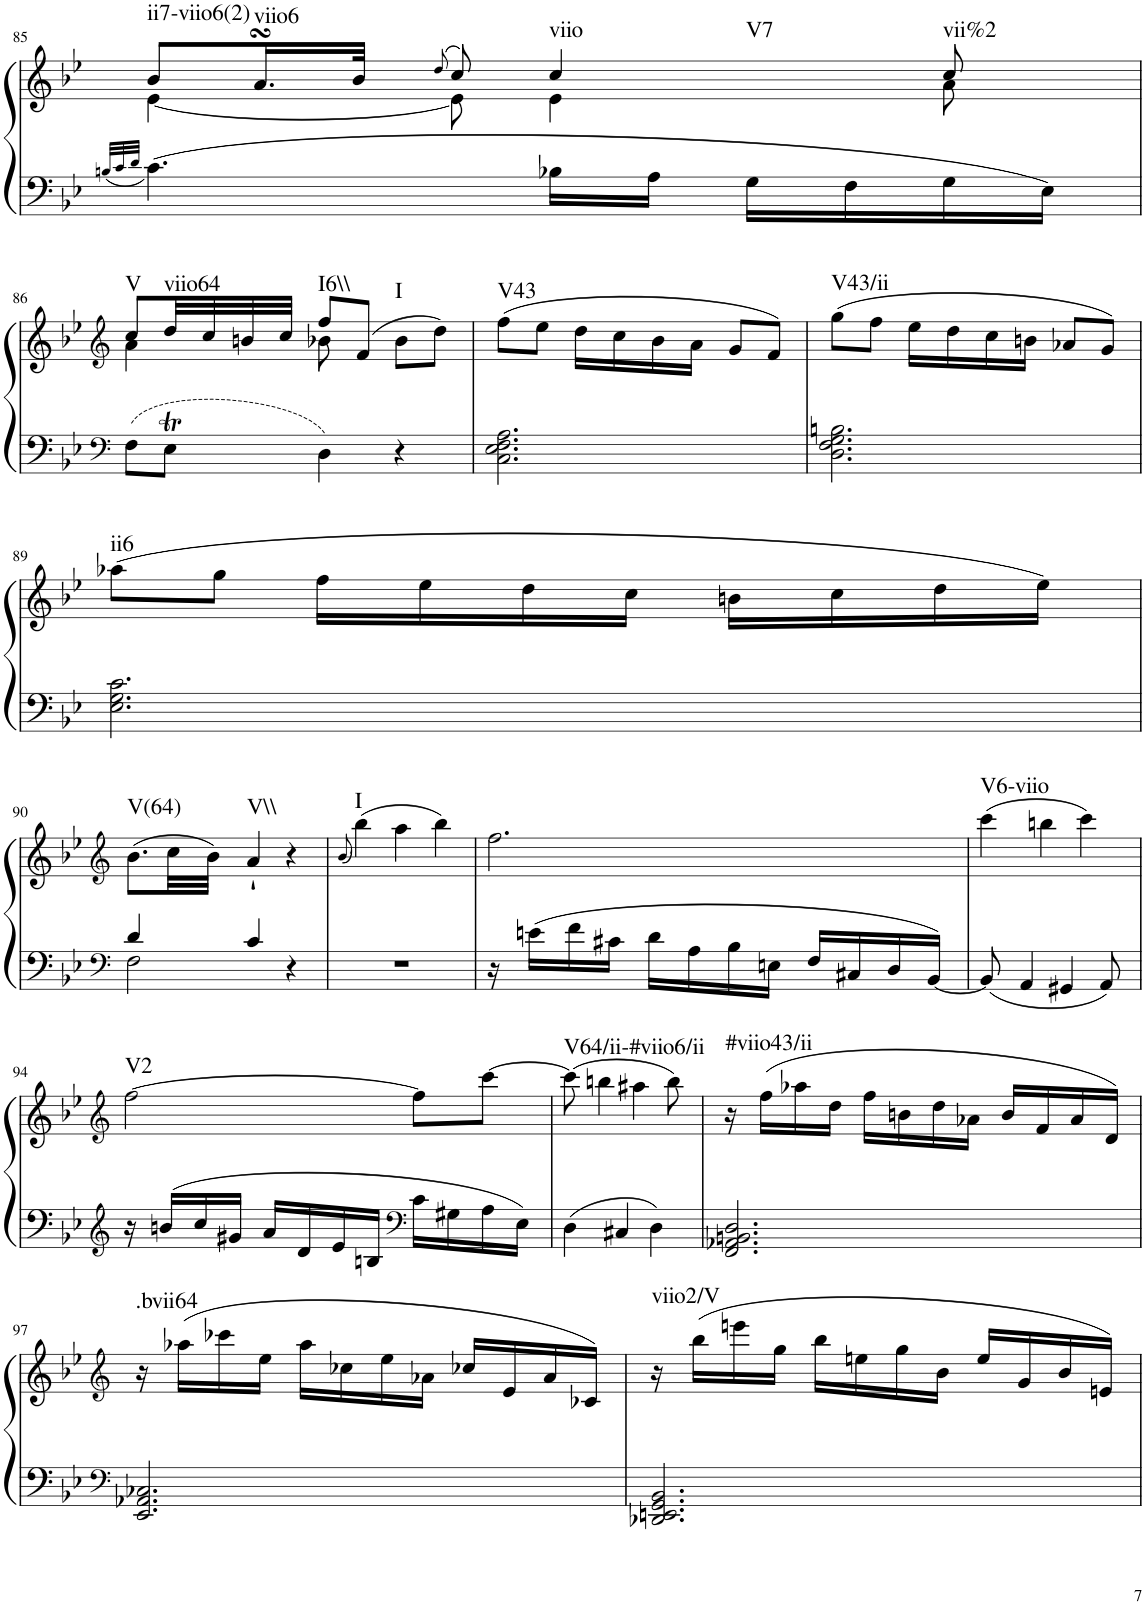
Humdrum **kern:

**kern	**kern	**harte
*part1	*part1	*part1
*staff2	*staff1	*
*I"unbenannt2	*	*
!!LO:PB:g=z
*clefF4	*clefG2	*
*k[b-e-]	*k[b-e-]	*
*M3/4	*M3/4	*
=85	=85	=85
32qBn/LLL	.	.
32qc/	.	.
32qd/JJJ	.	.
*	*^	*
!	!	!	!LO:H:kt=ii7-viio6(2)
4.c\	8b-/L	[4e-\	N
!	!	!	!LO:H:kt=viio6
.	16.asSsS/L	.	N
.	32b-/JJk	.	.
.	(8qdd/	.	.
.	8cc/)	8e-\]	.
!	!	!	!LO:H:n=1:kt=viio
!	!	!	!LO:H:n=2:kt=V7
16B-X\LL	4cc/	4e-\	N N
16A\JJ	.	.	.
16G\LL	.	.	.
16F\	.	.	.
!	!	!	!LO:H:kt=vii%2
16G\	8cc/	8a\	N
16E-\JJ	.	.	.
!!LO:LB:g=z	!!
=86	=86	=86	=86
*clefF4	*clefG2	*	*
!	!	!	!LO:H:kt=V
8F\L	8cc/L	4a\	N
!	!	!	!LO:H:kt=viio64
8E-T\J	32dd/LL	.	N
.	32cc/	.	.
.	32bn/	.	.
.	32cc/JJJ	.	.
!	!	!	!LO:H:kt=I6\\
4D\	8ff/L	8b-X\	N
.	(8f/J	4.ryy	.
!	!	!	!LO:H:kt=I
4r	8b-\L	.	N
.	8dd\J)	.	.
*	*v	*v	*
=87	=87	=87
!	!	!LO:H:kt=V43
2.C\ 2.E-\ 2.F\ 2.A\	(8ff\L	N
.	8ee-\J	.
.	16dd\LL	.
.	16cc\	.
.	16b-\	.
.	16a\JJ	.
.	8g/L	.
.	8f/J)	.
=88	=88	=88
!	!	!LO:H:kt=V43/ii
2.D\ 2.F\ 2.G\ 2.Bn\	(8gg\L	N
.	8ff\J	.
.	16ee-\LL	.
.	16dd\	.
.	16cc\	.
.	16bn\JJ	.
.	8a-X/L	.
.	8g/J)	.
!!LO:LB:g=z
=89	=89	=89
!	!	!LO:H:kt=ii6
2.E-\ 2.G\ 2.c\	(8aa-X\L	N
.	8gg\J	.
.	16ff\LL	.
.	16ee-\	.
.	16dd\	.
.	16cc\JJ	.
.	16bn\LL	.
.	16cc\	.
.	16dd\	.
.	16ee-\JJ)	.
!!LO:LB:g=z
=90	=90	=90
*clefF4	*clefG2	*
*^	*	*
!	!	!	!LO:H:kt=V(64)
4d/	2F\	(8.b-\L	N
.	.	32cc\LL	.
.	.	32b-\JJJ)	.
!	!	!	!LO:H:kt=V\\
4c/	.	4a`/	N
4r	4ryy	4r	.
*v	*v	*	*
=91	=91	=91
.	(8qb-/	.
!	!	!LO:H:kt=I
2.r	(4bb-\)	N
.	4aa\	.
.	4bb-\)	.
=92	=92	=92
16r	2.ff\	.
16en\LL	.	.
16f\	.	.
16c#X\JJ	.	.
16d\LL	.	.
16A\	.	.
16B-\	.	.
16En\JJ	.	.
16F/LL	.	.
16C#X/	.	.
16D/	.	.
[16BB-/JJ	.	.
=93	=93	=93
!	!	!LO:H:kt=V6-viio
8BB-/]	(4ccc\	N
4AA/	.	.
.	4bbn\	.
4GG#X/	.	.
.	4ccc\)	.
8AA/	.	.
!!LO:LB:g=z
=94	=94	=94
*clefG2	*clefG2	*
!	!	!LO:H:kt=V2
16r	[2ff\	N
16bn/LL	.	.
16cc/	.	.
16g#X/JJ	.	.
16a/LL	.	.
16d/	.	.
16e-/	.	.
16Bn/JJ	.	.
*clefF4	*	*
16c\LL	8ff\L]	.
16G#X\	.	.
16A\	[8ccc\J	.
16E-\JJ	.	.
=95	=95	=95
!	!	!LO:H:kt=V64/ii-#viio6/ii
4D\	(8ccc\]	N
.	4bbn\	.
4C#X/	.	.
.	4aa#X\	.
4D\	.	.
.	8bb\)	.
=96	=96	=96
!	!	!LO:H:kt=#viio43/ii
2.FF/ 2.AA-X/ 2.BBn/ 2.D/	16r	N
.	(16ff\LL	.
.	16aa-X\	.
.	16dd\JJ	.
.	16ff\LL	.
.	16bn\	.
.	16dd\	.
.	16a-X\JJ	.
.	16b/LL	.
.	16f/	.
.	16a-/	.
.	16d/JJ)	.
!!LO:LB:g=z
=97	=97	=97
*clefF4	*clefG2	*
!	!	!LO:H:kt=.bvii64
2.EE-/ 2.AA-X/ 2.C-X/	16r	N
.	(16aa-X\LL	.
.	16ccc-X\	.
.	16ee-\JJ	.
.	16aa-\LL	.
.	16cc-X\	.
.	16ee-\	.
.	16a-X\JJ	.
.	16cc-X/LL	.
.	16e-/	.
.	16a-/	.
.	16c-X/JJ)	.
=98	=98	=98
!	!	!LO:H:kt=viio2/V
2.DD-X/ 2.EEn/ 2.GG/ 2.BB-/	16r	N
.	(16bb-\LL	.
.	16eeen\	.
.	16gg\JJ	.
.	16bb-\LL	.
.	16een\	.
.	16gg\	.
.	16b-\JJ	.
.	16ee/LL	.
.	16g/	.
.	16b-/	.
.	16en/JJ)	.
=	=	=
*-	*-	*-
